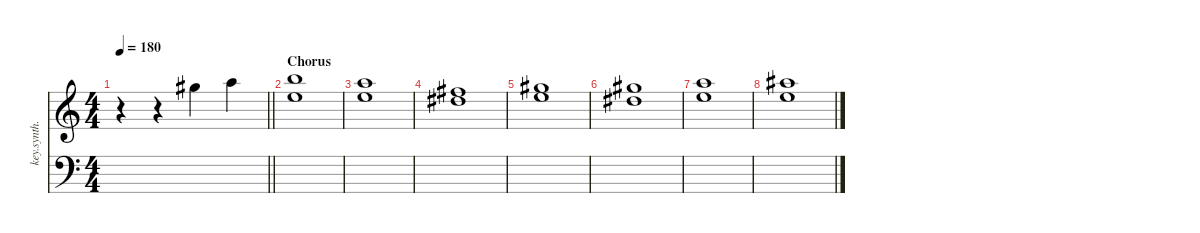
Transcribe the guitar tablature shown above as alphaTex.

\defaultSystemsLayout 4
\hideDynamics
\bracketExtendMode nobrackets
\otherSystemsTrackNameOrientation horizontal
\track ("Key Synthesizer" "key.synth.") {instrument fx3crystal}
\staff {score}
\tuning (E4 B3 G3 D3 A2 E2)
\ts (4 4)
\tempo 180
\clef g2
\barLineRight lightlight
\ks c
r.4{dy mf beam Down} r.4{beam Down} 16.1{acc #}.4{beam Down} 17.1.4{beam Down} |
\section ("" "Chorus")
(19.1 17.2).1{beam Down} |
(17.2 26.3).1{beam Down} |
(16.2{acc #} 14.1{acc #}).1{beam Down} |
(12.1 21.2{acc #}).1{beam Down} |
(11.1{acc #} 21.2{acc #}).1{beam Down} |
(12.1 22.2).1{beam Down} |
(12.1 23.2{acc #}).1{beam Down} |
|
|
|
|
|
|
|
\staff {score}
\tuning (G2 D2 A1 E1 B0)
\clef f4
\ottava regular
\simile none
\barLineRight lightlight
\ks c
|
|
|
|
|
|
|
|
|
|
|
|
|
|
|
